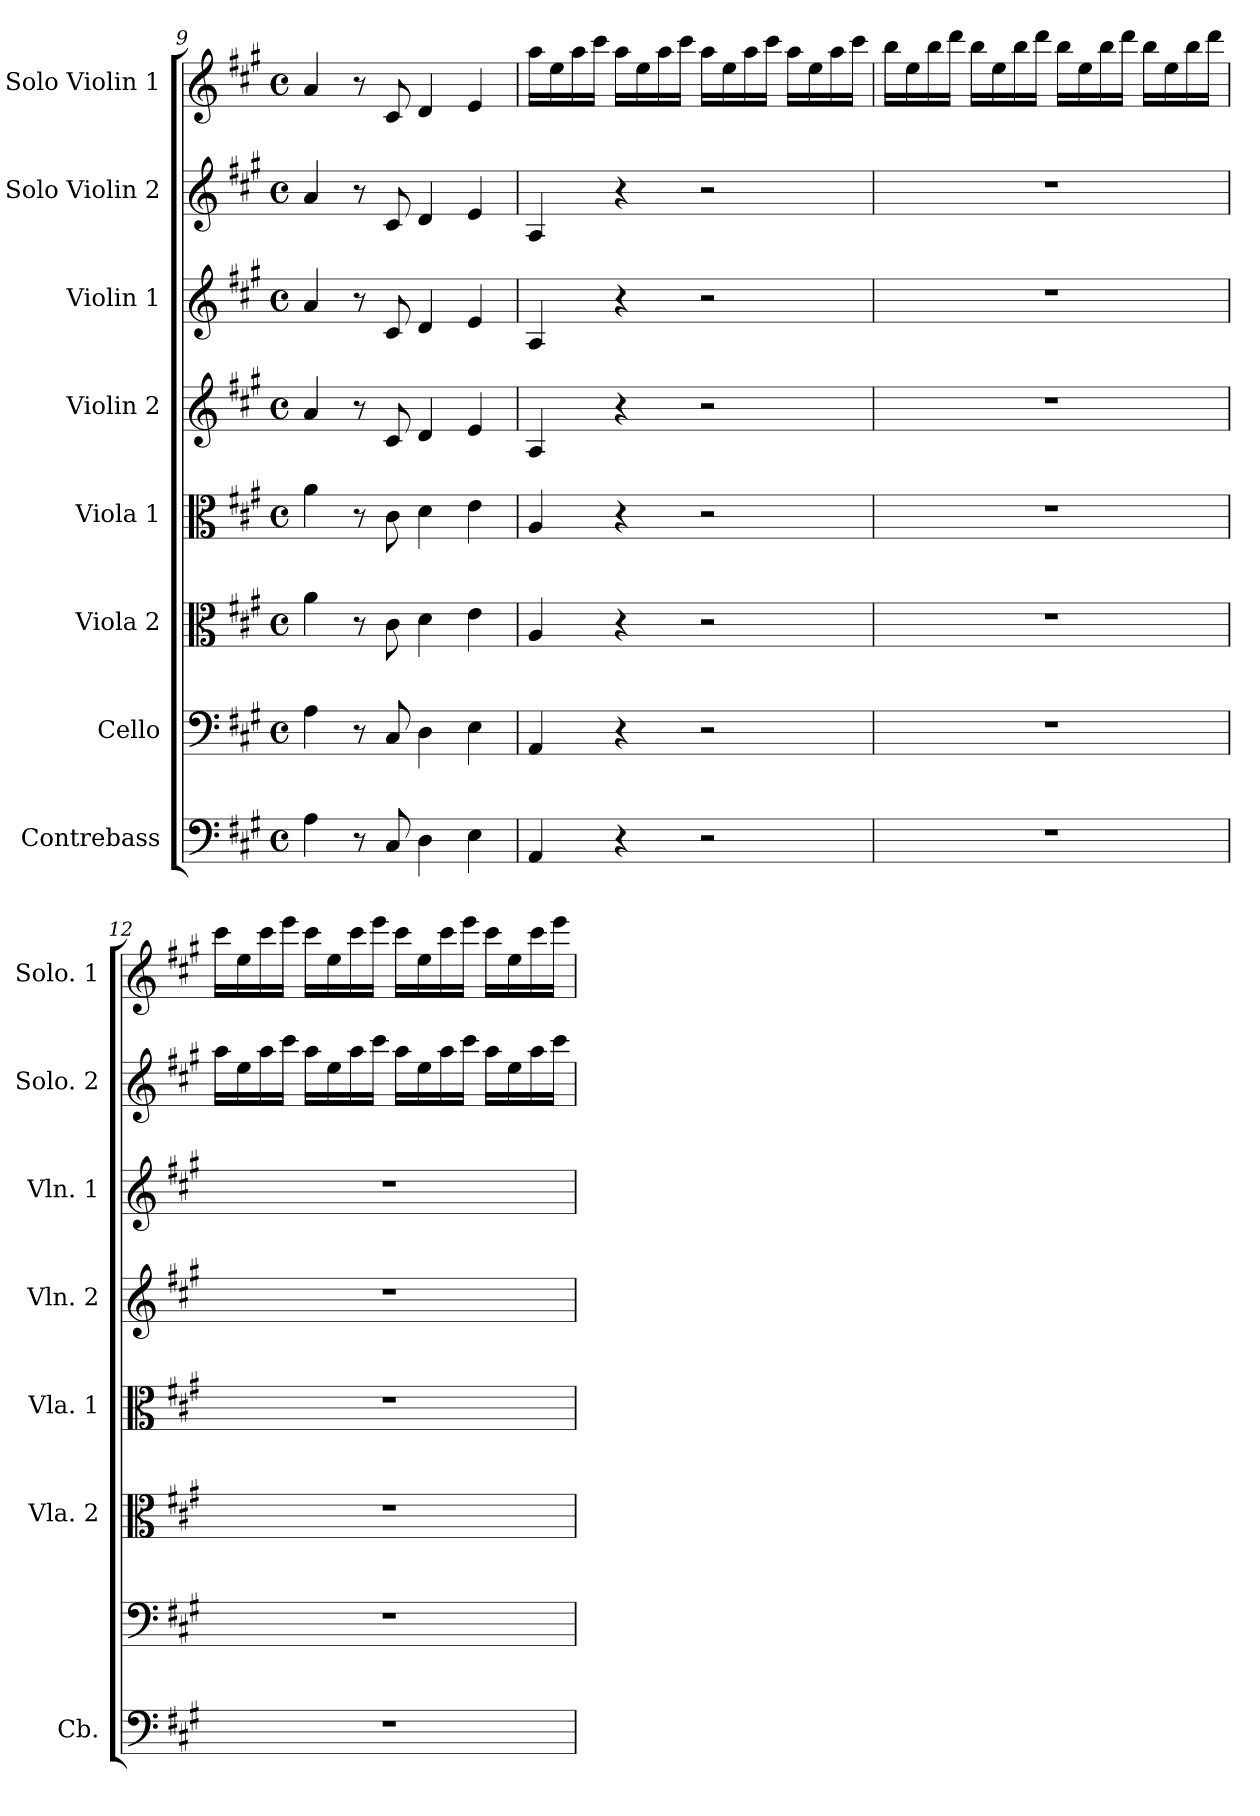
**kern	**kern	**kern	**kern	**kern	**kern	**kern	**kern
*part8	*part7	*part6	*part5	*part4	*part3	*part2	*part1
*staff8	*staff7	*staff6	*staff5	*staff4	*staff3	*staff2	*staff1
*I"Contrebass	*I"Cello	*I"Viola 2	*I"Viola 1	*I"Violin 2	*I"Violin 1	*I"Solo Violin 2	*I"Solo Violin 1
*I'Cb.	*	*I'Vla. 2	*I'Vla. 1	*I'Vln. 2	*I'Vln. 1	*I'Solo. 2	*I'Solo. 1
*clefF4	*clefF4	*clefC3	*clefC3	*clefG2	*clefG2	*clefG2	*clefG2
*ITrd7c12	*	*	*	*	*	*	*
*k[f#c#g#]	*k[f#c#g#]	*k[f#c#g#]	*k[f#c#g#]	*k[f#c#g#]	*k[f#c#g#]	*k[f#c#g#]	*k[f#c#g#]
*M4/4	*M4/4	*M4/4	*M4/4	*M4/4	*M4/4	*M4/4	*M4/4
*met(c)	*met(c)	*met(c)	*met(c)	*met(c)	*met(c)	*met(c)	*met(c)
=9	=9	=9	=9	=9	=9	=9	=9
4AA\	4A\	4a\	4a\	4a/	4a/	4a/	4a/
8r	8r	8r	8r	8r	8r	8r	8r
8CC#/	8C#/	8c#\	8c#\	8c#/	8c#/	8c#/	8c#/
4DD\	4D\	4d\	4d\	4d/	4d/	4d/	4d/
4EE\	4E\	4e\	4e\	4e/	4e/	4e/	4e/
=10	=10	=10	=10	=10	=10	=10	=10
4AAA/	4AA/	4A/	4A/	4A/	4A/	4A/	16aa\LL
.	.	.	.	.	.	.	16ee\
.	.	.	.	.	.	.	16aa\
.	.	.	.	.	.	.	16ccc#\JJ
4r	4r	4r	4r	4r	4r	4r	16aa\LL
.	.	.	.	.	.	.	16ee\
.	.	.	.	.	.	.	16aa\
.	.	.	.	.	.	.	16ccc#\JJ
2r	2r	2r	2r	2r	2r	2r	16aa\LL
.	.	.	.	.	.	.	16ee\
.	.	.	.	.	.	.	16aa\
.	.	.	.	.	.	.	16ccc#\JJ
.	.	.	.	.	.	.	16aa\LL
.	.	.	.	.	.	.	16ee\
.	.	.	.	.	.	.	16aa\
.	.	.	.	.	.	.	16ccc#\JJ
!!LO:PB:g=z
=11	=11	=11	=11	=11	=11	=11	=11
1r	1r	1r	1r	1r	1r	1r	16bb\LL
.	.	.	.	.	.	.	16ee\
.	.	.	.	.	.	.	16bb\
.	.	.	.	.	.	.	16ddd\JJ
.	.	.	.	.	.	.	16bb\LL
.	.	.	.	.	.	.	16ee\
.	.	.	.	.	.	.	16bb\
.	.	.	.	.	.	.	16ddd\JJ
.	.	.	.	.	.	.	16bb\LL
.	.	.	.	.	.	.	16ee\
.	.	.	.	.	.	.	16bb\
.	.	.	.	.	.	.	16ddd\JJ
.	.	.	.	.	.	.	16bb\LL
.	.	.	.	.	.	.	16ee\
.	.	.	.	.	.	.	16bb\
.	.	.	.	.	.	.	16ddd\JJ
=12	=12	=12	=12	=12	=12	=12	=12
1r	1r	1r	1r	1r	1r	16aa\LL	16ccc#\LL
.	.	.	.	.	.	16ee\	16ee\
.	.	.	.	.	.	16aa\	16ccc#\
.	.	.	.	.	.	16ccc#\JJ	16eee\JJ
.	.	.	.	.	.	16aa\LL	16ccc#\LL
.	.	.	.	.	.	16ee\	16ee\
.	.	.	.	.	.	16aa\	16ccc#\
.	.	.	.	.	.	16ccc#\JJ	16eee\JJ
.	.	.	.	.	.	16aa\LL	16ccc#\LL
.	.	.	.	.	.	16ee\	16ee\
.	.	.	.	.	.	16aa\	16ccc#\
.	.	.	.	.	.	16ccc#\JJ	16eee\JJ
.	.	.	.	.	.	16aa\LL	16ccc#\LL
.	.	.	.	.	.	16ee\	16ee\
.	.	.	.	.	.	16aa\	16ccc#\
.	.	.	.	.	.	16ccc#\JJ	16eee\JJ
=	=	=	=	=	=	=	=
*-	*-	*-	*-	*-	*-	*-	*-
